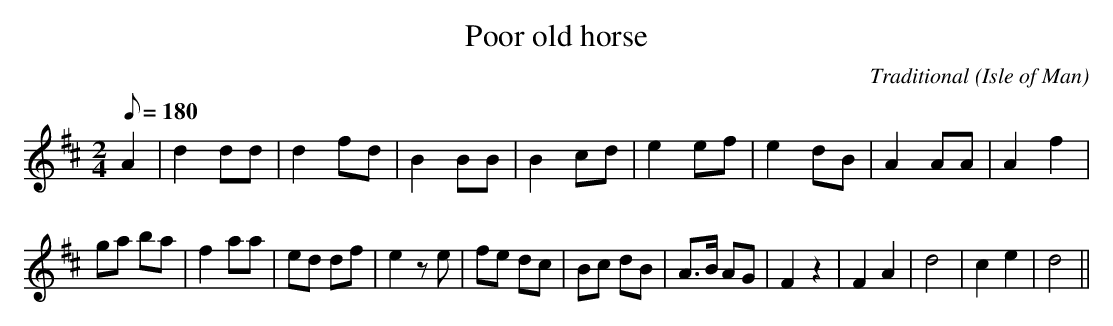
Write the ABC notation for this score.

X:1
T:Poor old horse
C:Traditional
O:Isle of Man
M:2/4
L:1/8
Q:180
K:D
A2|d2 dd|d2 fd|B2 BB|B2 cd|e2 ef|e2 dB|A2 AA|A2 f2|
ga ba|f2 aa|ed df|e2 ze|fe dc|Bc dB|A>B AG|F2 z2|F2 A2|d4|c2 e2|d4||
